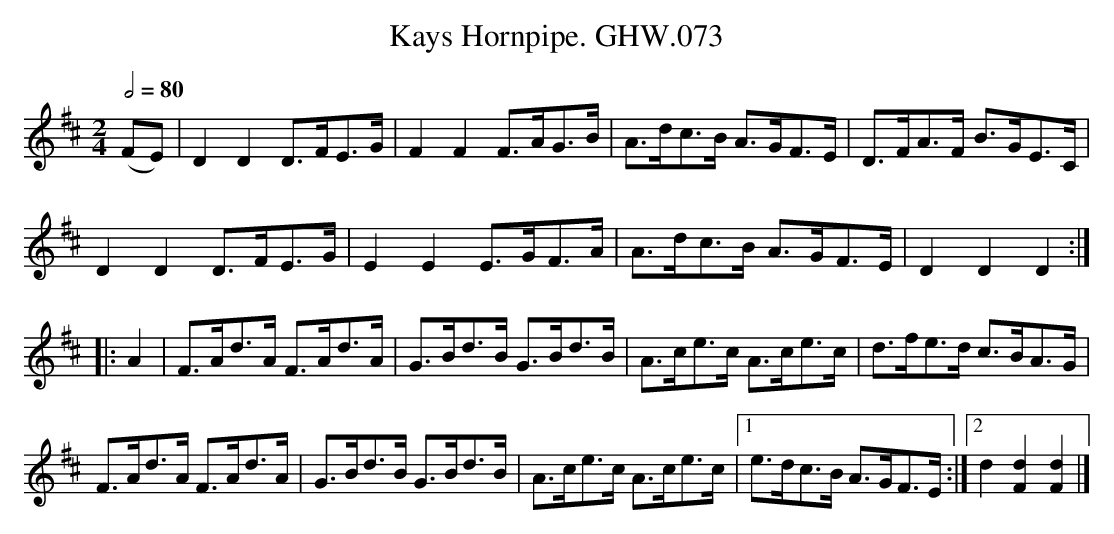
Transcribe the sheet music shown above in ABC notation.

X:1
T:Kays Hornpipe. GHW.073
M:2/4
L:1/8
Q:1/2=80
K:D
(FE)|D2D2 D>FE>G|F2F2 F>AG>B|\
A>dc>B A>GF>E|D>FA>F B>GE>C|
D2D2 D>FE>G|E2E2 E>GF>A|A>dc>B A>GF>E|D2D2D2:|
|:A2|F>Ad>A F>Ad>A|G>Bd>B G>Bd>B|\
A>ce>c A>ce>c|d>fe>d c>BA>G|
F>Ad>A F>Ad>A|G>Bd>B G>Bd>B|\
A>ce>c A>ce>c|1 e>dc>B A>GF>E:|2d2[d2F2][d2F2]|]
